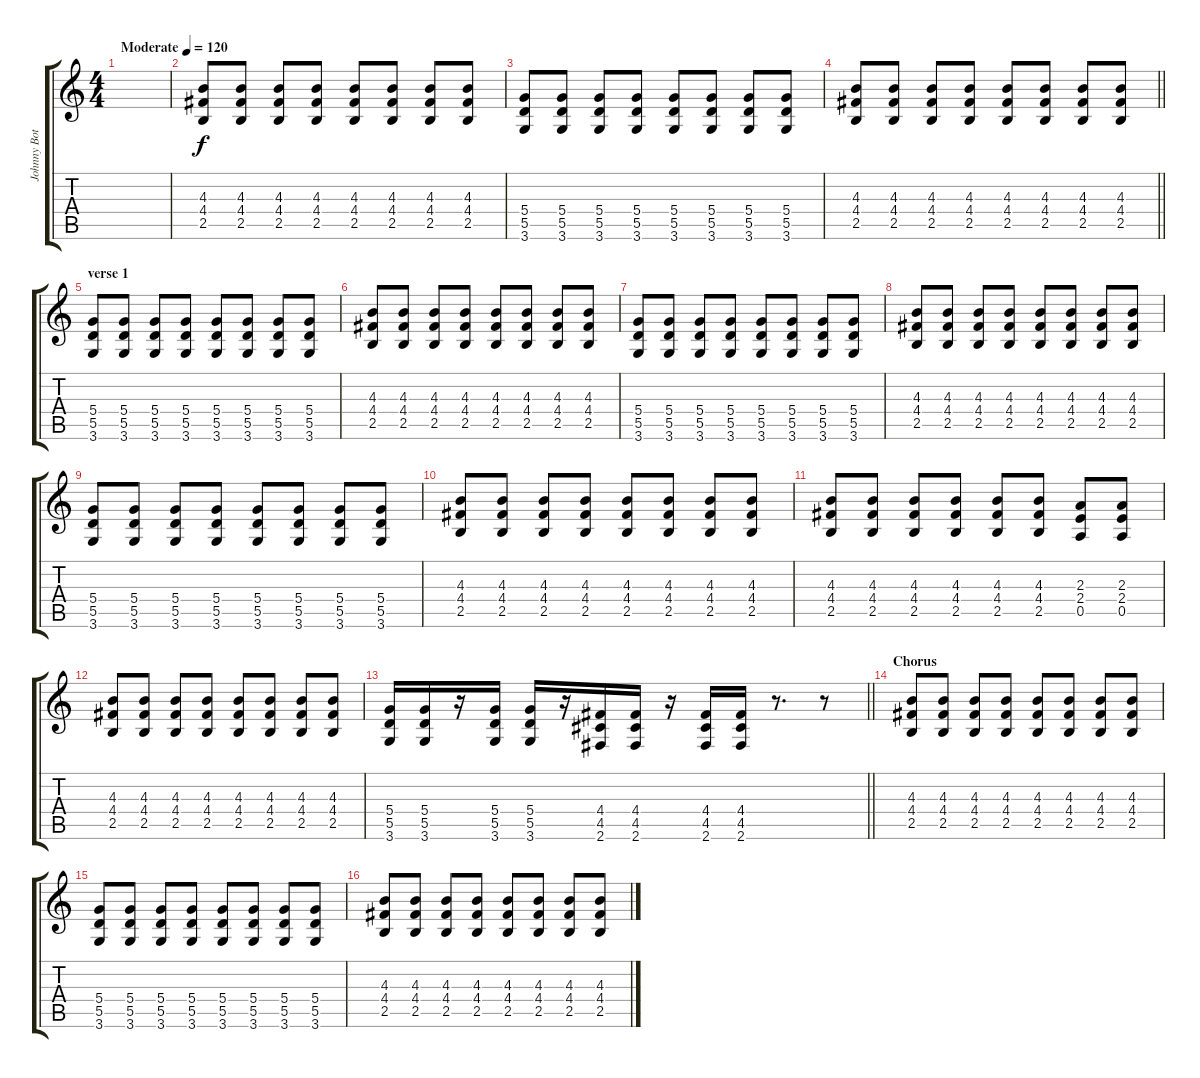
\track ("Johnny Bottrop (Gitarre 2)" "Johnny Bot") {instrument distortionguitar}
\staff {score tabs}
\tuning (E4 B3 G3 D3 A2 E2) {hide}
\ts (4 4)
\tempo (120 "Moderate")
\clef g2
\ks c
|
(4.3 4.4 2.5).8 (4.3 4.4 2.5).8 (4.3 4.4 2.5).8 (4.3 4.4 2.5).8 (4.3 4.4 2.5).8 (4.3 4.4 2.5).8 (4.3 4.4 2.5).8 (4.3 4.4 2.5).8 |
(5.4 5.5 3.6).8 (5.4 5.5 3.6).8 (5.4 5.5 3.6).8 (5.4 5.5 3.6).8 (5.4 5.5 3.6).8 (5.4 5.5 3.6).8 (5.4 5.5 3.6).8 (5.4 5.5 3.6).8 |
\barLineRight lightlight
(4.3 4.4 2.5).8 (4.3 4.4 2.5).8 (4.3 4.4 2.5).8 (4.3 4.4 2.5).8 (4.3 4.4 2.5).8 (4.3 4.4 2.5).8 (4.3 4.4 2.5).8 (4.3 4.4 2.5).8 |
\section ("" "verse 1")
(5.4 5.5 3.6).8 (5.4 5.5 3.6).8 (5.4 5.5 3.6).8 (5.4 5.5 3.6).8 (5.4 5.5 3.6).8 (5.4 5.5 3.6).8 (5.4 5.5 3.6).8 (5.4 5.5 3.6).8 |
(4.3 4.4 2.5).8 (4.3 4.4 2.5).8 (4.3 4.4 2.5).8 (4.3 4.4 2.5).8 (4.3 4.4 2.5).8 (4.3 4.4 2.5).8 (4.3 4.4 2.5).8 (4.3 4.4 2.5).8 |
(5.4 5.5 3.6).8 (5.4 5.5 3.6).8 (5.4 5.5 3.6).8 (5.4 5.5 3.6).8 (5.4 5.5 3.6).8 (5.4 5.5 3.6).8 (5.4 5.5 3.6).8 (5.4 5.5 3.6).8 |
(4.3 4.4 2.5).8 (4.3 4.4 2.5).8 (4.3 4.4 2.5).8 (4.3 4.4 2.5).8 (4.3 4.4 2.5).8 (4.3 4.4 2.5).8 (4.3 4.4 2.5).8 (4.3 4.4 2.5).8 |
(5.4 5.5 3.6).8 (5.4 5.5 3.6).8 (5.4 5.5 3.6).8 (5.4 5.5 3.6).8 (5.4 5.5 3.6).8 (5.4 5.5 3.6).8 (5.4 5.5 3.6).8 (5.4 5.5 3.6).8 |
(4.3 4.4 2.5).8 (4.3 4.4 2.5).8 (4.3 4.4 2.5).8 (4.3 4.4 2.5).8 (4.3 4.4 2.5).8 (4.3 4.4 2.5).8 (4.3 4.4 2.5).8 (4.3 4.4 2.5).8 |
(4.3 4.4 2.5).8 (4.3 4.4 2.5).8 (4.3 4.4 2.5).8 (4.3 4.4 2.5).8 (4.3 4.4 2.5).8 (4.3 4.4 2.5).8 (2.3 2.4 0.5).8 (2.3 2.4 0.5).8 |
(4.3 4.4 2.5).8 (4.3 4.4 2.5).8 (4.3 4.4 2.5).8 (4.3 4.4 2.5).8 (4.3 4.4 2.5).8 (4.3 4.4 2.5).8 (4.3 4.4 2.5).8 (4.3 4.4 2.5).8 |
\barLineRight lightlight
(5.4 5.5 3.6).16 (5.4 5.5 3.6).16 r.16 (5.4 5.5 3.6).16 (5.4 5.5 3.6).16 r.16 (4.4 4.5 2.6).16 (4.4 4.5 2.6).16 r.16 (4.4 4.5 2.6).16 (4.4 4.5 2.6).16 r.8{d} r.8 |
\section ("" "Chorus")
(4.3 4.4 2.5).8 (4.3 4.4 2.5).8 (4.3 4.4 2.5).8 (4.3 4.4 2.5).8 (4.3 4.4 2.5).8 (4.3 4.4 2.5).8 (4.3 4.4 2.5).8 (4.3 4.4 2.5).8 |
(5.4 5.5 3.6).8 (5.4 5.5 3.6).8 (5.4 5.5 3.6).8 (5.4 5.5 3.6).8 (5.4 5.5 3.6).8 (5.4 5.5 3.6).8 (5.4 5.5 3.6).8 (5.4 5.5 3.6).8 |
(4.3 4.4 2.5).8 (4.3 4.4 2.5).8 (4.3 4.4 2.5).8 (4.3 4.4 2.5).8 (4.3 4.4 2.5).8 (4.3 4.4 2.5).8 (4.3 4.4 2.5).8 (4.3 4.4 2.5).8
